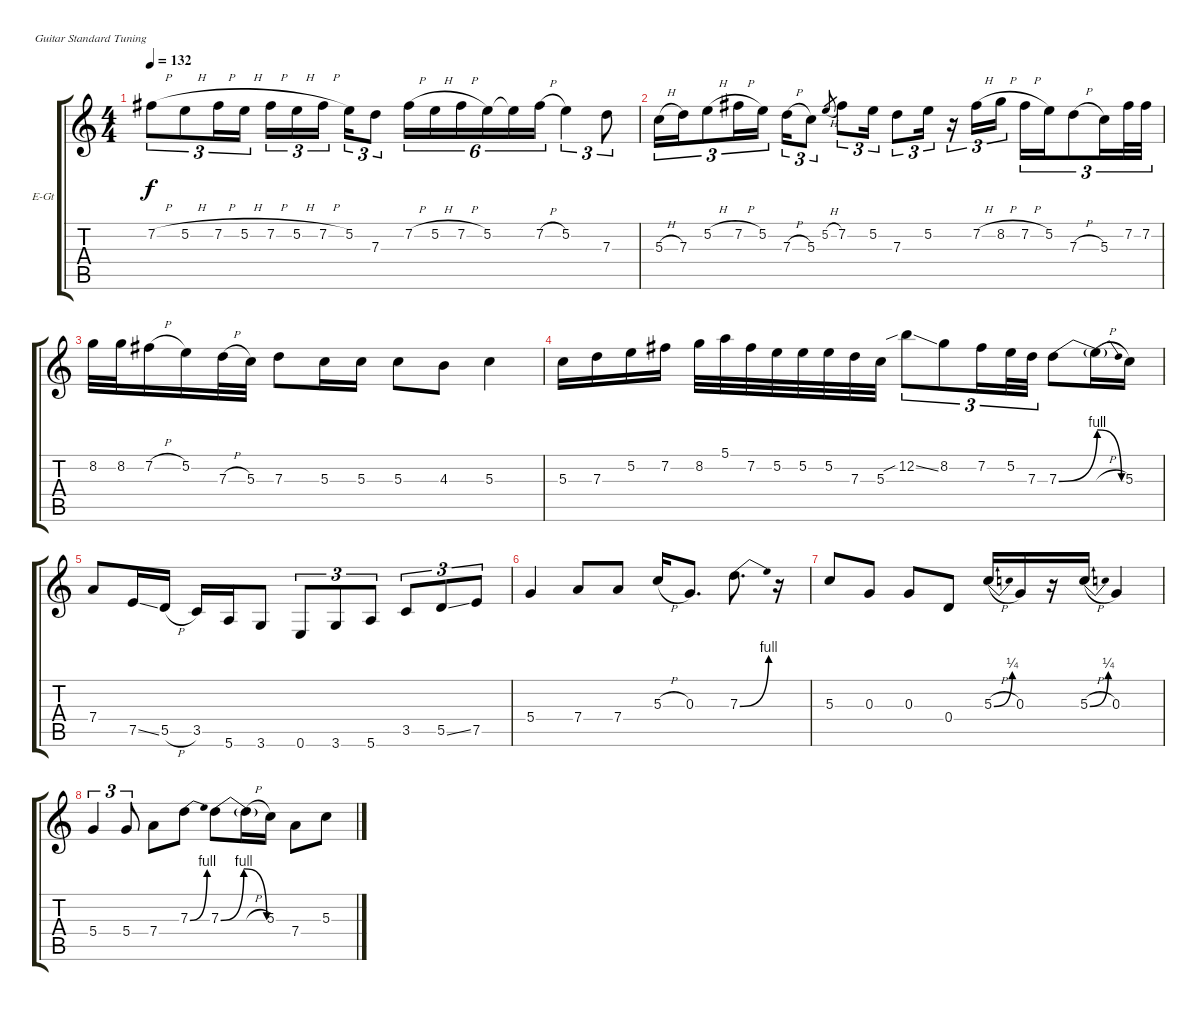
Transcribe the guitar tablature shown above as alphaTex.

\defaultSystemsLayout 4
\bracketExtendMode groupsimilarinstruments
\multiTrackTrackNamePolicy hidden
\firstSystemTrackNameOrientation horizontal
\otherSystemsTrackNameOrientation horizontal
\track ("Electric Guitar" "E-Gt") {instrument electricguitarclean}
\staff {score tabs}
\tuning (E4 B3 G3 D3 A2 E2)
\ts (4 4)
\tempo 132
\clef g2
\ks c
7.2{h}.8{tu (3 2) dy f} 5.2{h}.8{tu (3 2)} 7.2{h}.16{tu (3 2)} 5.2{h}.16{tu (3 2)} 7.2{h}.16{tu (3 2)} 5.2{h}.16{tu (3 2)} 7.2{h}.16{tu (3 2)} 5.2.16{tu (3 2)} 7.3.8{tu (3 2)} 7.2{h}.16{tu (6 4)} 5.2{h}.16{tu (6 4)} 7.2{h}.16{tu (6 4)} 5.2.16{tu (6 4)} 5.2{t}.16{tu (6 4)} 7.2{h}.16{tu (6 4)} 5.2.4{tu (3 2)} 7.3.8{tu (3 2)} |
5.3{h}.16{tu (3 2)} 7.3.16{tu (3 2)} 5.2{h}.8{tu (3 2)} 7.2{h}.16{tu (3 2)} 5.2.16{tu (3 2)} 7.3{h}.16{tu (3 2)} 5.3.8{tu (3 2)} 5.2{h}.8{tu (3 2) gr} 7.2.8{tu (3 2)} 5.2.16{tu (3 2)} 7.3.8{tu (3 2)} 5.2.16{tu (3 2)} r.16{tu (3 2)} 7.2{h}.16{tu (3 2)} 8.2{h}.16{tu (3 2)} 7.2{h}.16{tu (3 2)} 5.2.16{tu (3 2)} 7.3{h}.8{tu (3 2)} 5.3.16{tu (3 2)} 7.2.32{tu (3 2)} 7.2.32{tu (3 2)} |
8.2.32 8.2.32 7.2{h}.16 5.2.16 7.3{h}.32 5.3.32 7.3.8 5.3.16 5.3.16 5.3.8 4.3.8 5.3.4 |
5.3.16 7.3.16 5.2.16 7.2.16 8.2.32 5.1.32 7.2.32 5.2.32 5.2.32 5.2.32 7.3.32 5.3.32 12.2{sib ss}.8{tu (3 2)} 8.2.8{tu (3 2)} 7.2.16{tu (3 2)} 5.2.32{tu (3 2)} 7.3.32{tu (3 2)} 7.3{be (bend 0 0 27.599999999999998 4)}.8 7.3{be (release 0 4 29.4 0) h t}.16 5.3.16 |
7.4.8 7.5{ss}.16 5.5{h}.16 3.5.16 5.6.16 3.6.8 0.6.8{tu (3 2)} 3.6.8{tu (3 2)} 5.6.8{tu (3 2)} 3.5.8{tu (3 2)} 5.5{ss}.8{tu (3 2)} 7.5.8{tu (3 2)} |
5.4.4 7.4.8 7.4.8 5.3{h}.16 0.3.8{d} 7.3{be (bend 0 0 52.8 4)}.8{d} r.16 |
5.3.8 0.3.8 0.3.8 0.4.8 5.3{be (bend 0 0 27.599999999999998 1) h}.16 0.3.16 r.16 5.3{be (bend 0 0 30.599999999999998 1) h}.16 0.3.4 |
5.4.4{tu (3 2)} 5.4.8{tu (3 2)} 7.4.8 7.3{be (bend 0 0 51.6 4)}.8 7.3{be (bendrelease 0 0 22.2 4 29.4 4 60 0)}.8 7.3{h t}.16 5.3.16 7.4.8 5.3.8
